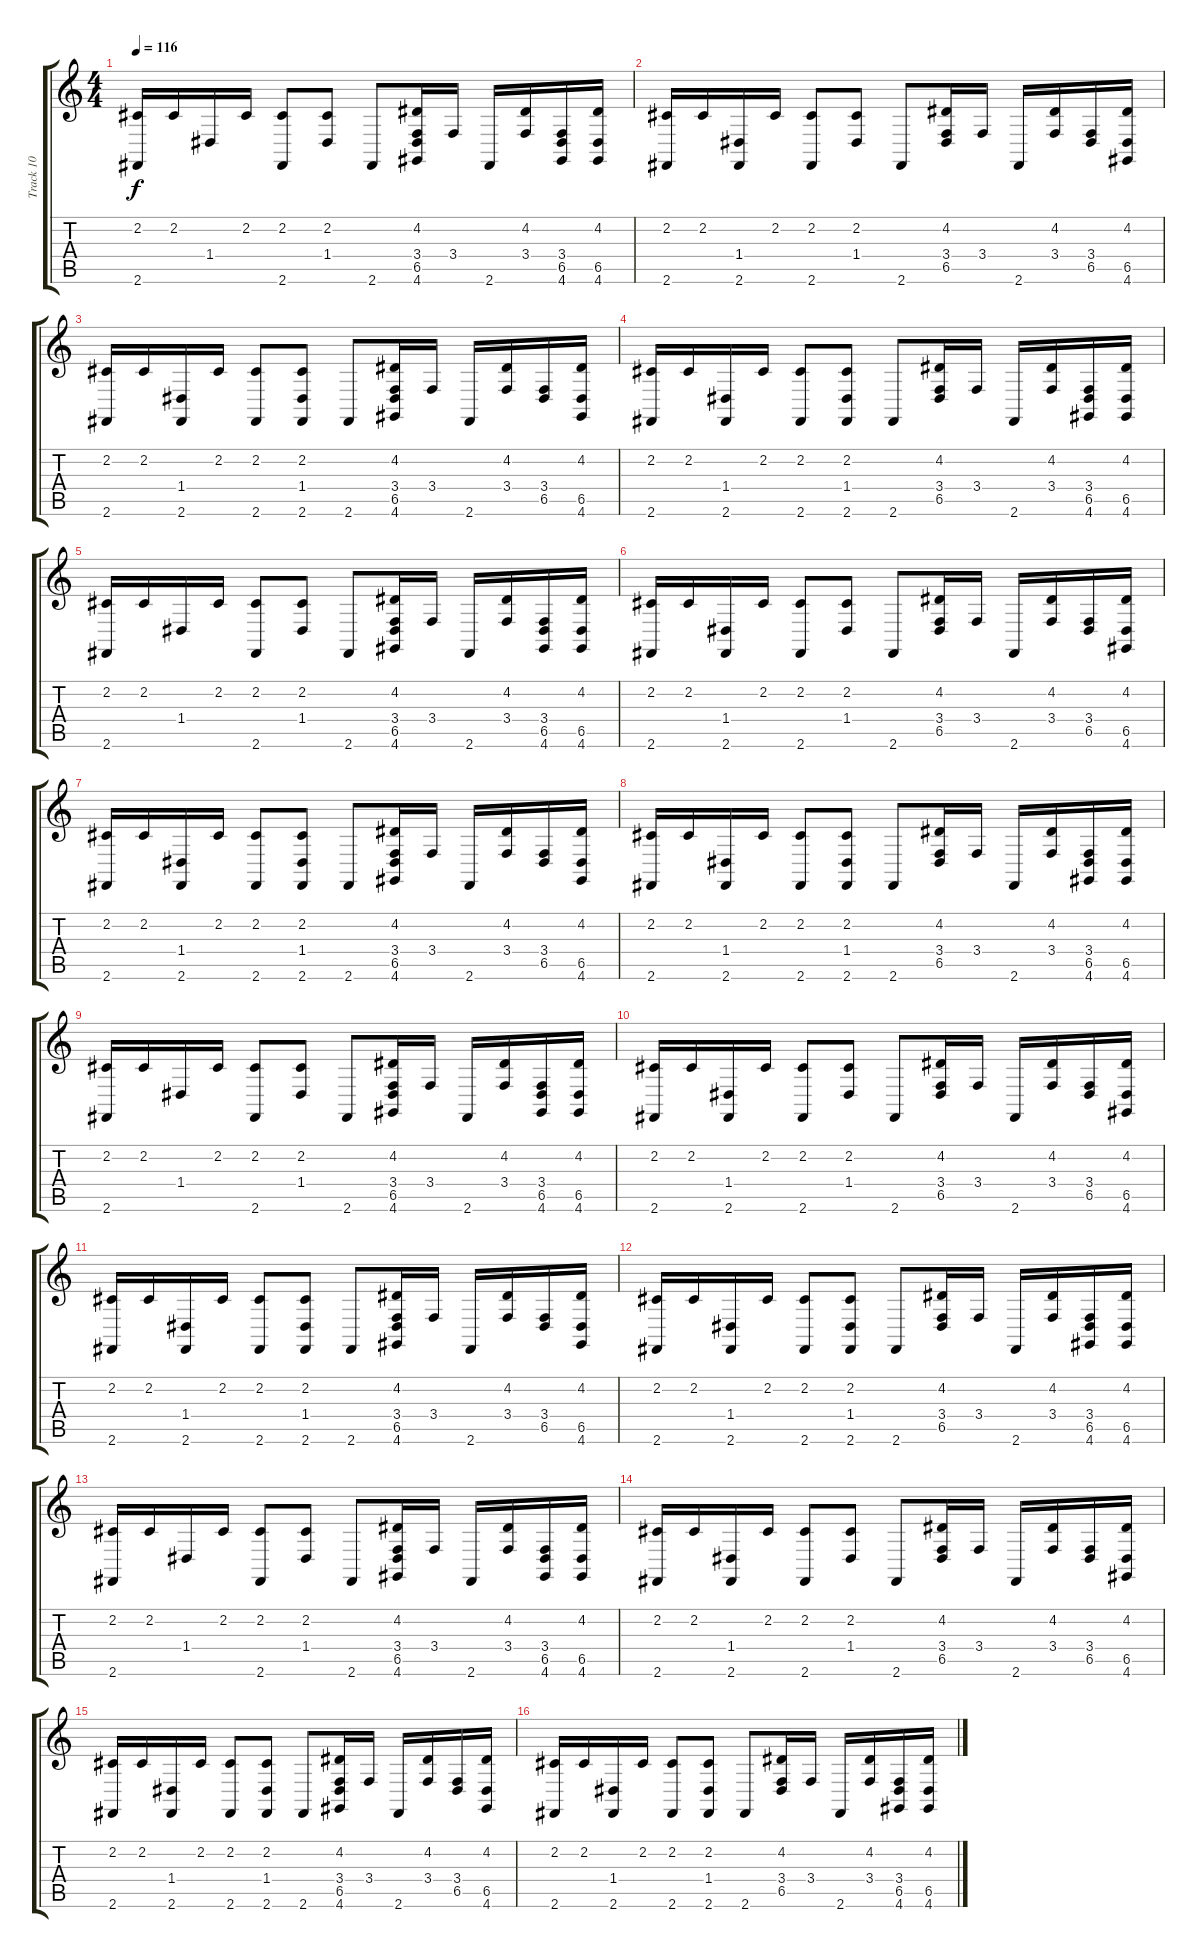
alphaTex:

\track ("Track 10" "Track 10") {instrument fx1rain}
\staff {score tabs}
\tuning (E4 B3 G3 D3 A2 E2) {hide}
\ts (4 4)
\tempo 116
\clef g2
\ks c
(2.2 2.6).16{dy f} 2.2.16 1.4.16 2.2.16 (2.2 2.6).8 (2.2 1.4).8 2.6.8 (4.2 3.4 6.5 4.6).16 3.4.16 2.6.16 (4.2 3.4).16 (3.4 6.5 4.6).16 (4.2 6.5 4.6).16 |
(2.2 2.6).16 2.2.16 (1.4 2.6).16 2.2.16 (2.2 2.6).8 (2.2 1.4).8 2.6.8 (4.2 3.4 6.5).16 3.4.16 2.6.16 (4.2 3.4).16 (3.4 6.5).16 (4.2 6.5 4.6).16 |
(2.2 2.6).16 2.2.16 (1.4 2.6).16 2.2.16 (2.2 2.6).8 (2.2 1.4 2.6).8 2.6.8 (4.2 3.4 6.5 4.6).16 3.4.16 2.6.16 (4.2 3.4).16 (3.4 6.5).16 (4.2 6.5 4.6).16 |
(2.2 2.6).16 2.2.16 (1.4 2.6).16 2.2.16 (2.2 2.6).8 (2.2 1.4 2.6).8 2.6.8 (4.2 3.4 6.5).16 3.4.16 2.6.16 (4.2 3.4).16 (3.4 6.5 4.6).16 (4.2 6.5 4.6).16 |
(2.2 2.6).16 2.2.16 1.4.16 2.2.16 (2.2 2.6).8 (2.2 1.4).8 2.6.8 (4.2 3.4 6.5 4.6).16 3.4.16 2.6.16 (4.2 3.4).16 (3.4 6.5 4.6).16 (4.2 6.5 4.6).16 |
(2.2 2.6).16 2.2.16 (1.4 2.6).16 2.2.16 (2.2 2.6).8 (2.2 1.4).8 2.6.8 (4.2 3.4 6.5).16 3.4.16 2.6.16 (4.2 3.4).16 (3.4 6.5).16 (4.2 6.5 4.6).16 |
(2.2 2.6).16 2.2.16 (1.4 2.6).16 2.2.16 (2.2 2.6).8 (2.2 1.4 2.6).8 2.6.8 (4.2 3.4 6.5 4.6).16 3.4.16 2.6.16 (4.2 3.4).16 (3.4 6.5).16 (4.2 6.5 4.6).16 |
(2.2 2.6).16 2.2.16 (1.4 2.6).16 2.2.16 (2.2 2.6).8 (2.2 1.4 2.6).8 2.6.8 (4.2 3.4 6.5).16 3.4.16 2.6.16 (4.2 3.4).16 (3.4 6.5 4.6).16 (4.2 6.5 4.6).16 |
(2.2 2.6).16 2.2.16 1.4.16 2.2.16 (2.2 2.6).8 (2.2 1.4).8 2.6.8 (4.2 3.4 6.5 4.6).16 3.4.16 2.6.16 (4.2 3.4).16 (3.4 6.5 4.6).16 (4.2 6.5 4.6).16 |
(2.2 2.6).16 2.2.16 (1.4 2.6).16 2.2.16 (2.2 2.6).8 (2.2 1.4).8 2.6.8 (4.2 3.4 6.5).16 3.4.16 2.6.16 (4.2 3.4).16 (3.4 6.5).16 (4.2 6.5 4.6).16 |
(2.2 2.6).16 2.2.16 (1.4 2.6).16 2.2.16 (2.2 2.6).8 (2.2 1.4 2.6).8 2.6.8 (4.2 3.4 6.5 4.6).16 3.4.16 2.6.16 (4.2 3.4).16 (3.4 6.5).16 (4.2 6.5 4.6).16 |
(2.2 2.6).16 2.2.16 (1.4 2.6).16 2.2.16 (2.2 2.6).8 (2.2 1.4 2.6).8 2.6.8 (4.2 3.4 6.5).16 3.4.16 2.6.16 (4.2 3.4).16 (3.4 6.5 4.6).16 (4.2 6.5 4.6).16 |
(2.2 2.6).16 2.2.16 1.4.16 2.2.16 (2.2 2.6).8 (2.2 1.4).8 2.6.8 (4.2 3.4 6.5 4.6).16 3.4.16 2.6.16 (4.2 3.4).16 (3.4 6.5 4.6).16 (4.2 6.5 4.6).16 |
(2.2 2.6).16 2.2.16 (1.4 2.6).16 2.2.16 (2.2 2.6).8 (2.2 1.4).8 2.6.8 (4.2 3.4 6.5).16 3.4.16 2.6.16 (4.2 3.4).16 (3.4 6.5).16 (4.2 6.5 4.6).16 |
(2.2 2.6).16 2.2.16 (1.4 2.6).16 2.2.16 (2.2 2.6).8 (2.2 1.4 2.6).8 2.6.8 (4.2 3.4 6.5 4.6).16 3.4.16 2.6.16 (4.2 3.4).16 (3.4 6.5).16 (4.2 6.5 4.6).16 |
(2.2 2.6).16 2.2.16 (1.4 2.6).16 2.2.16 (2.2 2.6).8 (2.2 1.4 2.6).8 2.6.8 (4.2 3.4 6.5).16 3.4.16 2.6.16 (4.2 3.4).16 (3.4 6.5 4.6).16 (4.2 6.5 4.6).16
